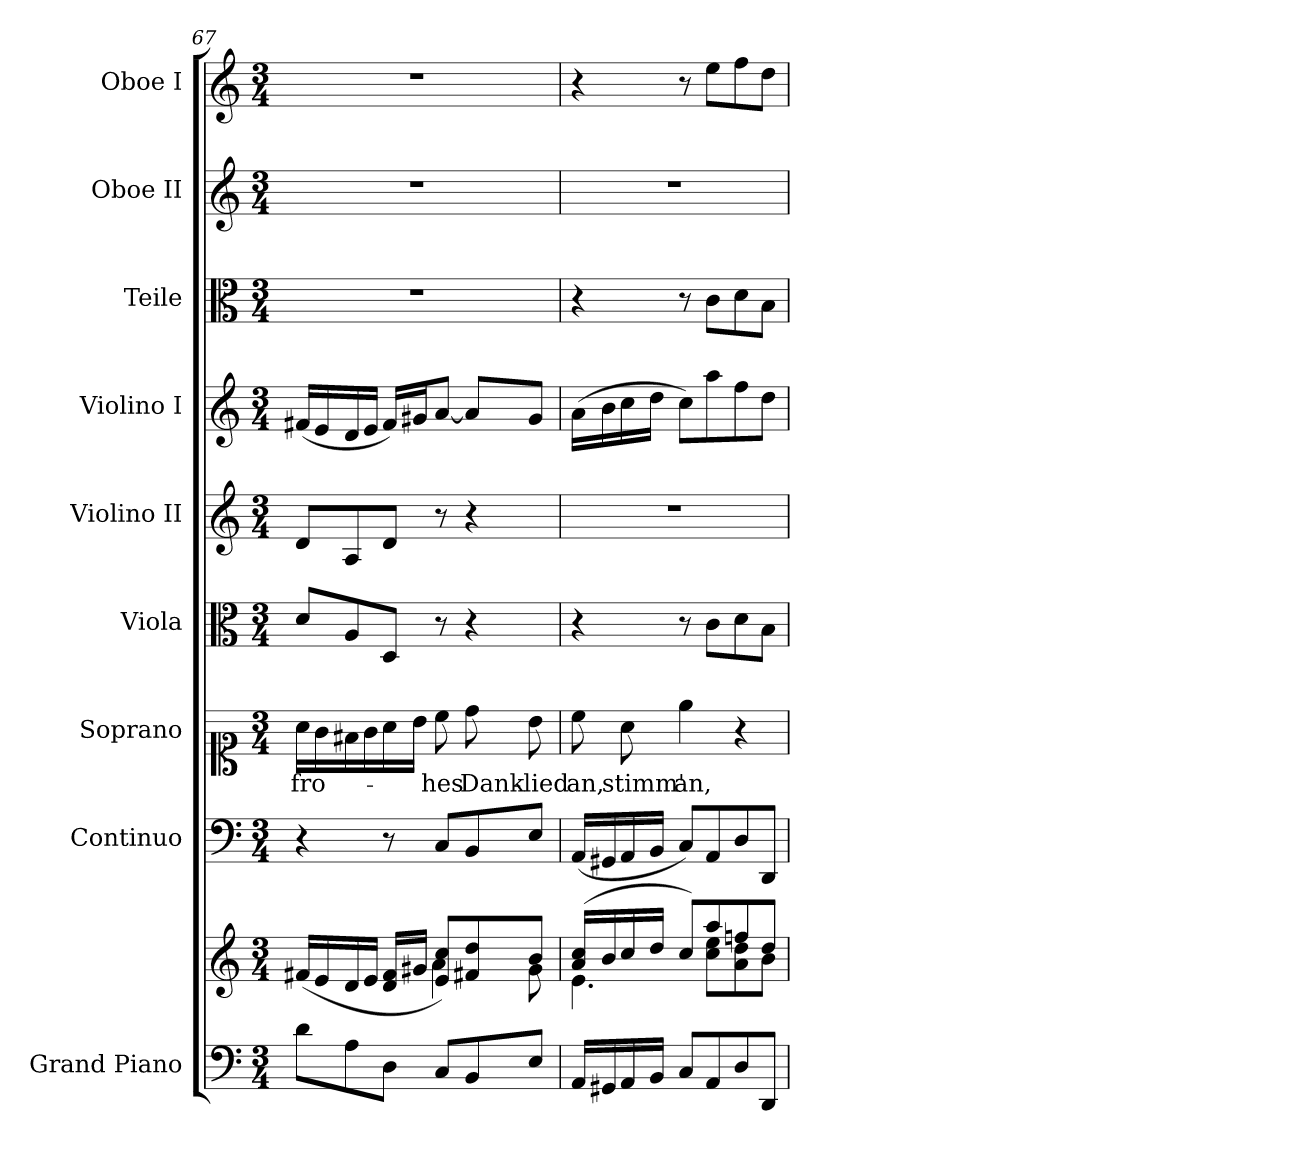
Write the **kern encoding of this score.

**kern	**kern	**kern	**kern	**text	**kern	**kern	**kern	**kern	**kern	**kern
*part9	*part9	*part8	*part7	*part7	*part6	*part5	*part4	*part3	*part2	*part1
*staff10	*staff9	*staff8	*staff7	*staff7	*staff6	*staff5	*staff4	*staff3	*staff2	*staff1
*I"Grand Piano	*	*I"Continuo	*I"Soprano	*	*I"Viola	*I"Violino II	*I"Violino I	*I"Teile	*I"Oboe II	*I"Oboe I
*I'Pno	*	*	*	*	*	*	*	*	*I'Ob	*I'Ob
*clefF4	*clefG2	*clefF4	*clefC1	*	*clefC3	*clefG2	*clefG2	*clefC3	*clefG2	*clefG2
*k[]	*k[]	*k[]	*k[]	*	*k[]	*k[]	*k[]	*k[]	*k[]	*k[]
*M3/4	*M3/4	*M3/4	*M3/4	*	*M3/4	*M3/4	*M3/4	*M3/4	*M3/4	*M3/4
=67	=67	=67	=67	=67	=67	=67	=67	=67	=67	=67
*	*^	*	*	*	*	*	*	*	*	*
!	!	!	!	!	!LO:LY:b	!	!	!	!	!	!
8d\L	(>16f#X/LL	4.ryy	4r	16a\LL	fro-	8d/L	8d/L	(<16f#X/LL	2.r	2.r	2.r
.	16e/	.	.	16g\	.	.	.	16e/	.	.	.
8A\	16d/	.	.	16f#X\	.	8A/	8A/	16d/	.	.	.
.	16e/JJ	.	.	16g\	.	.	.	16e/JJ	.	.	.
8D\J	16d/ 16f#/LL	.	8r	16a\	.	8D/J	8d/J	16f#/LL)	.	.	.
.	16g#X/JJ	.	.	16b\JJ	.	.	.	16g#X/J	.	.	.
!	!	!	!	!	!LO:LY:b	!	!	!	!	!	!
8C/L	8e/ 8cc/L)	4a\	8C/L	8cc\	hes	8r	8r	[8a/J	.	.	.
!	!	!	!	!	!LO:LY:b	!	!	!	!	!	!
8BB/	8f#X/ 8dd/	.	8BB/	8dd\	Dank-	4r	4r	8a/L]	.	.	.
!	!	!	!	!	!LO:LY:b	!	!	!	!	!	!
8E/J	8b/J	8g#\	8E/J	8b\	-lied	.	.	8g#/J	.	.	.
=68	=68	=68	=68	=68	=68	=68	=68	=68	=68	=68	=68
!	!	!	!	!	!LO:LY:b	!	!	!	!	!	!
16AA/LL	(>16a/ 16cc/LL	4.e\	(<16AA/LL	8cc\	an,	4r	2.r	(>16a\LL	4r	2.r	4r
16GG#X/	16b/	.	16GG#X/	.	.	.	.	16b\	.	.	.
!	!	!	!	!	!LO:LY:b	!	!	!	!	!	!
16AA/	16cc/	.	16AA/	8a\	stimm'	.	.	16cc\	.	.	.
16BB/JJ	16dd/JJ	.	16BB/JJ	.	.	.	.	16dd\JJ	.	.	.
!	!	!	!	!	!LO:LY:b	!	!	!	!	!	!
8C/L	8cc/L)	.	8C/L)	4ee\	an,	8r	.	8cc\L)	8r	.	8r
8AA/	8aa/	8cc\ 8ee\L	8AA/	.	.	8c\L	.	8aa\	8c\L	.	8ee\L
8D/	8ffn/	8a\ 8dd\	8D/	4r	.	8d\	.	8ff\	8d\	.	8ff\
8DD/J	8dd/J	8b\J	8DD/J	.	.	8B\J	.	8dd\J	8B\J	.	8dd\J
*	*v	*v	*	*	*	*	*	*	*	*	*
=	=	=	=	=	=	=	=	=	=	=
*-	*-	*-	*-	*-	*-	*-	*-	*-	*-	*-
